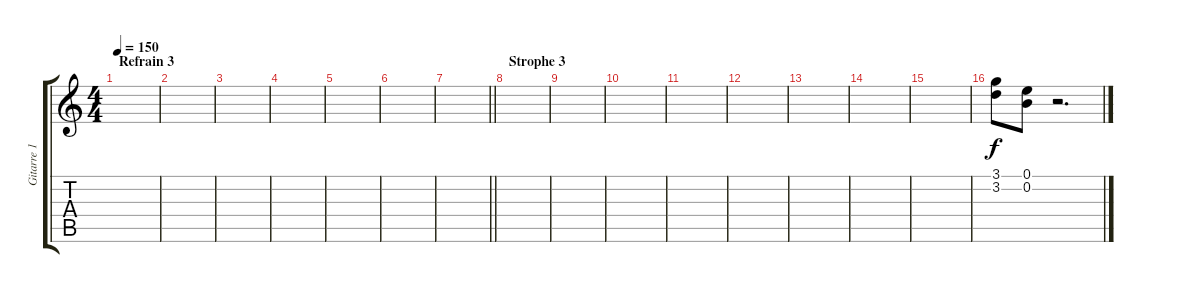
\track ("Gitarre 1" "Gitarre 1") {instrument electricguitarclean}
\staff {score tabs}
\tuning (E4 B3 G3 D3 A2 E2) {hide}
\ts (4 4)
\section ("" "Refrain 3")
\tempo 150
\clef g2
\ks c
|
|
|
|
|
|
\barLineRight lightlight
|
\section ("" "Strophe 3")
|
|
|
|
|
|
|
|
(3.1 3.2).8 (0.1 0.2).8 r.2{d}
